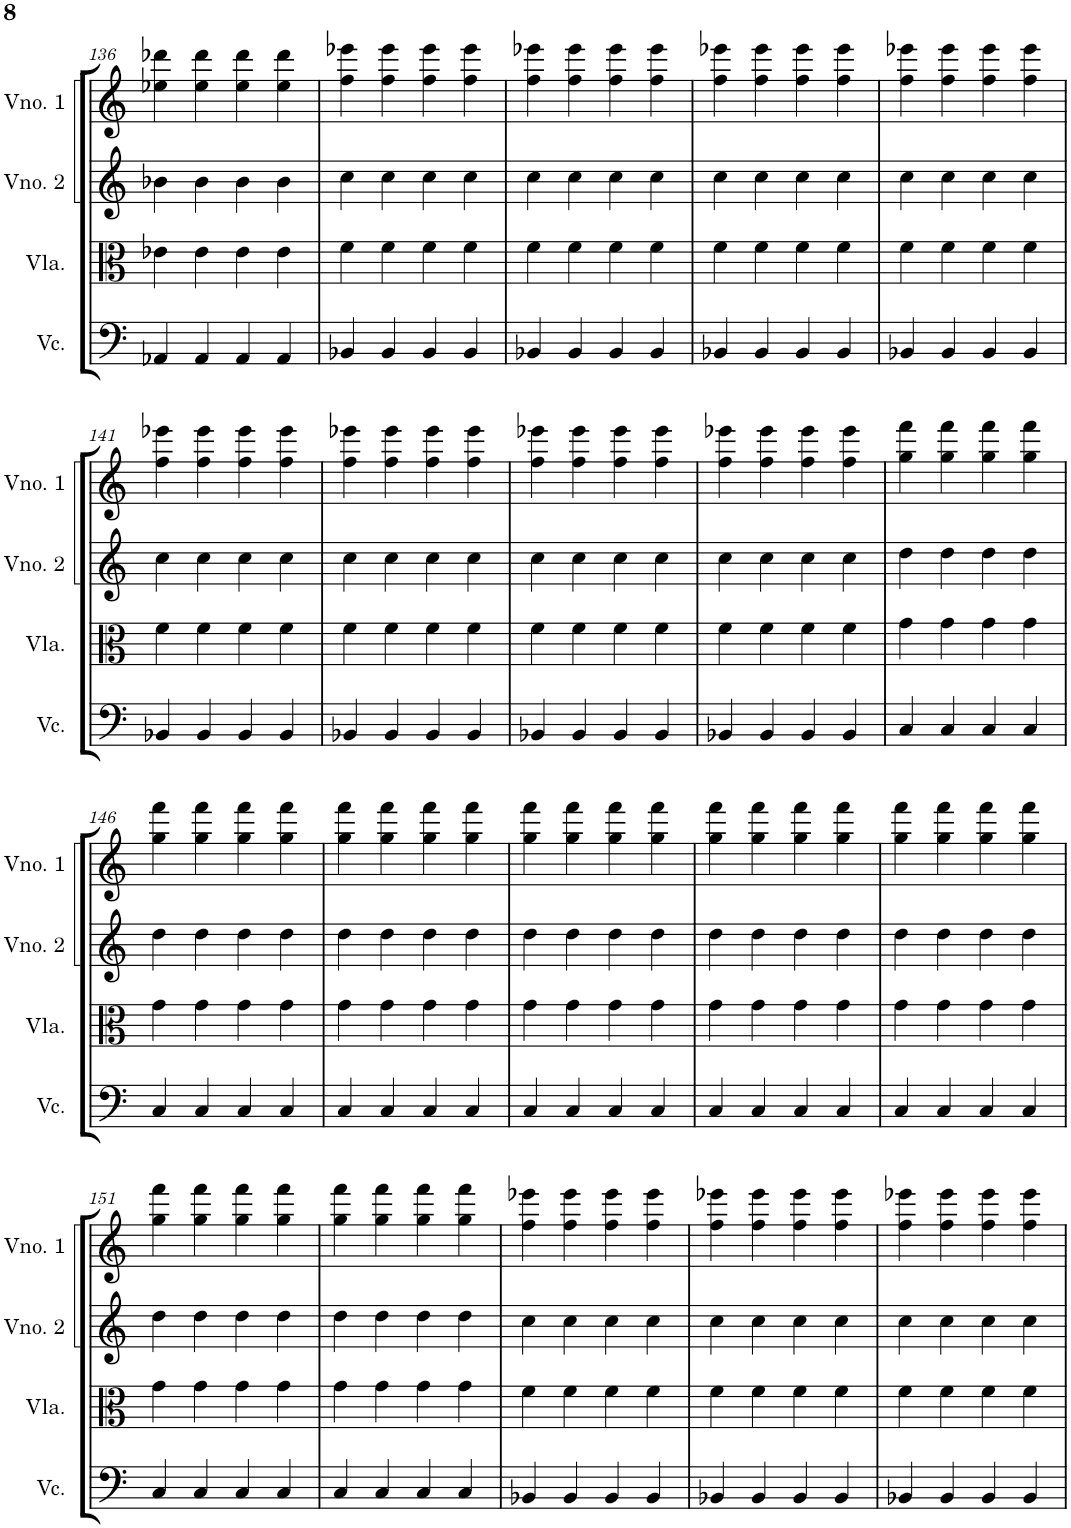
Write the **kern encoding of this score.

**kern	**kern	**kern	**kern
*part4	*part3	*part2	*part1
*staff4	*staff3	*staff2	*staff1
*I"Violoncelo	*I"Viola	*I"Violino 2	*I"Violino 1
*I'Vc.	*I'Vla.	*I'Vno. 2	*I'Vno. 1
!!LO:PB:g=z
*clefF4	*clefC3	*clefG2	*clefG2
*k[]	*k[]	*k[]	*k[]
*M2/2	*M2/2	*M2/2	*M2/2
*met(c|)	*met(c|)	*met(c|)	*met(c|)
=136	=136	=136	=136
4AA-X/	4e-X\	4b-X\	4ee-X\ 4ddd-X\
4AA-/	4e-\	4b-\	4ee-\ 4ddd-\
4AA-/	4e-\	4b-\	4ee-\ 4ddd-\
4AA-/	4e-\	4b-\	4ee-\ 4ddd-\
=137	=137	=137	=137
4BB-X/	4f\	4cc\	4ff\ 4eee-X\
4BB-/	4f\	4cc\	4ff\ 4eee-\
4BB-/	4f\	4cc\	4ff\ 4eee-\
4BB-/	4f\	4cc\	4ff\ 4eee-\
=138	=138	=138	=138
4BB-X/	4f\	4cc\	4ff\ 4eee-X\
4BB-/	4f\	4cc\	4ff\ 4eee-\
4BB-/	4f\	4cc\	4ff\ 4eee-\
4BB-/	4f\	4cc\	4ff\ 4eee-\
=139	=139	=139	=139
4BB-X/	4f\	4cc\	4ff\ 4eee-X\
4BB-/	4f\	4cc\	4ff\ 4eee-\
4BB-/	4f\	4cc\	4ff\ 4eee-\
4BB-/	4f\	4cc\	4ff\ 4eee-\
=140	=140	=140	=140
4BB-X/	4f\	4cc\	4ff\ 4eee-X\
4BB-/	4f\	4cc\	4ff\ 4eee-\
4BB-/	4f\	4cc\	4ff\ 4eee-\
4BB-/	4f\	4cc\	4ff\ 4eee-\
!!LO:LB:g=z
=141	=141	=141	=141
4BB-X/	4f\	4cc\	4ff\ 4eee-X\
4BB-/	4f\	4cc\	4ff\ 4eee-\
4BB-/	4f\	4cc\	4ff\ 4eee-\
4BB-/	4f\	4cc\	4ff\ 4eee-\
=142	=142	=142	=142
4BB-X/	4f\	4cc\	4ff\ 4eee-X\
4BB-/	4f\	4cc\	4ff\ 4eee-\
4BB-/	4f\	4cc\	4ff\ 4eee-\
4BB-/	4f\	4cc\	4ff\ 4eee-\
=143	=143	=143	=143
4BB-X/	4f\	4cc\	4ff\ 4eee-X\
4BB-/	4f\	4cc\	4ff\ 4eee-\
4BB-/	4f\	4cc\	4ff\ 4eee-\
4BB-/	4f\	4cc\	4ff\ 4eee-\
=144	=144	=144	=144
4BB-X/	4f\	4cc\	4ff\ 4eee-X\
4BB-/	4f\	4cc\	4ff\ 4eee-\
4BB-/	4f\	4cc\	4ff\ 4eee-\
4BB-/	4f\	4cc\	4ff\ 4eee-\
=145	=145	=145	=145
4C/	4g\	4dd\	4gg\ 4fff\
4C/	4g\	4dd\	4gg\ 4fff\
4C/	4g\	4dd\	4gg\ 4fff\
4C/	4g\	4dd\	4gg\ 4fff\
!!LO:LB:g=z
=146	=146	=146	=146
4C/	4g\	4dd\	4gg\ 4fff\
4C/	4g\	4dd\	4gg\ 4fff\
4C/	4g\	4dd\	4gg\ 4fff\
4C/	4g\	4dd\	4gg\ 4fff\
=147	=147	=147	=147
4C/	4g\	4dd\	4gg\ 4fff\
4C/	4g\	4dd\	4gg\ 4fff\
4C/	4g\	4dd\	4gg\ 4fff\
4C/	4g\	4dd\	4gg\ 4fff\
=148	=148	=148	=148
4C/	4g\	4dd\	4gg\ 4fff\
4C/	4g\	4dd\	4gg\ 4fff\
4C/	4g\	4dd\	4gg\ 4fff\
4C/	4g\	4dd\	4gg\ 4fff\
=149	=149	=149	=149
4C/	4g\	4dd\	4gg\ 4fff\
4C/	4g\	4dd\	4gg\ 4fff\
4C/	4g\	4dd\	4gg\ 4fff\
4C/	4g\	4dd\	4gg\ 4fff\
=150	=150	=150	=150
4C/	4g\	4dd\	4gg\ 4fff\
4C/	4g\	4dd\	4gg\ 4fff\
4C/	4g\	4dd\	4gg\ 4fff\
4C/	4g\	4dd\	4gg\ 4fff\
!!LO:LB:g=z
=151	=151	=151	=151
4C/	4g\	4dd\	4gg\ 4fff\
4C/	4g\	4dd\	4gg\ 4fff\
4C/	4g\	4dd\	4gg\ 4fff\
4C/	4g\	4dd\	4gg\ 4fff\
=152	=152	=152	=152
4C/	4g\	4dd\	4gg\ 4fff\
4C/	4g\	4dd\	4gg\ 4fff\
4C/	4g\	4dd\	4gg\ 4fff\
4C/	4g\	4dd\	4gg\ 4fff\
=153	=153	=153	=153
4BB-X/	4f\	4cc\	4ff\ 4eee-X\
4BB-/	4f\	4cc\	4ff\ 4eee-\
4BB-/	4f\	4cc\	4ff\ 4eee-\
4BB-/	4f\	4cc\	4ff\ 4eee-\
=154	=154	=154	=154
4BB-X/	4f\	4cc\	4ff\ 4eee-X\
4BB-/	4f\	4cc\	4ff\ 4eee-\
4BB-/	4f\	4cc\	4ff\ 4eee-\
4BB-/	4f\	4cc\	4ff\ 4eee-\
=155	=155	=155	=155
4BB-X/	4f\	4cc\	4ff\ 4eee-X\
4BB-/	4f\	4cc\	4ff\ 4eee-\
4BB-/	4f\	4cc\	4ff\ 4eee-\
4BB-/	4f\	4cc\	4ff\ 4eee-\
=	=	=	=
*-	*-	*-	*-
